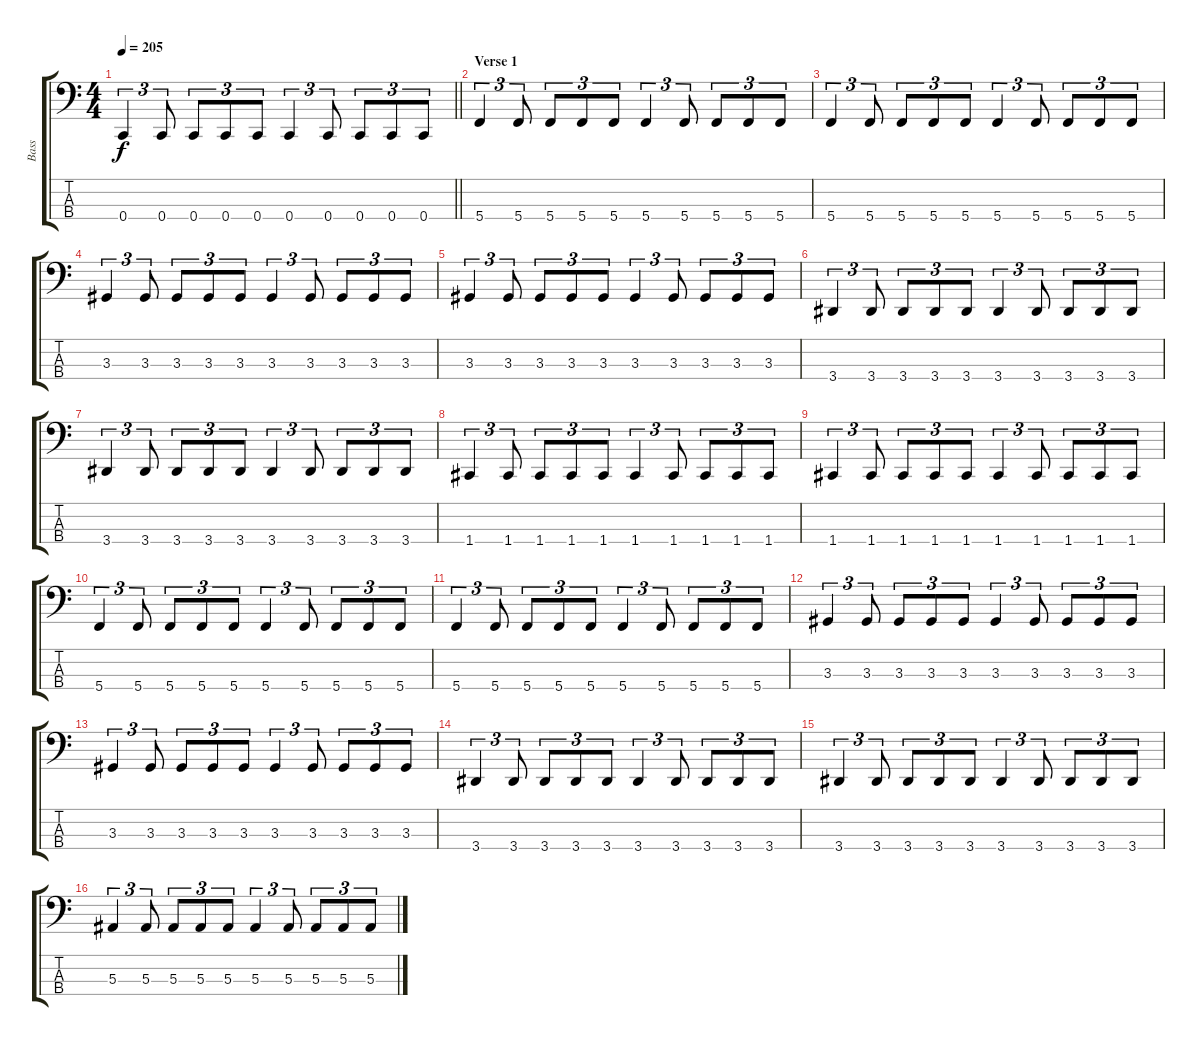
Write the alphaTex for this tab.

\track ("Bass" "Bass") {instrument electricbassfinger}
\staff {score tabs}
\tuning (Eb2 Bb1 F1 C1) {hide}
\ts (4 4)
\tempo 205
\clef f4
\barLineRight lightlight
\ks c
0.4.4{tu (3 2) dy f} 0.4.8{tu (3 2)} 0.4.8{tu (3 2)} 0.4.8{tu (3 2)} 0.4.8{tu (3 2)} 0.4.4{tu (3 2)} 0.4.8{tu (3 2)} 0.4.8{tu (3 2)} 0.4.8{tu (3 2)} 0.4.8{tu (3 2)} |
\section ("" "Verse 1")
5.4.4{tu (3 2)} 5.4.8{tu (3 2)} 5.4.8{tu (3 2)} 5.4.8{tu (3 2)} 5.4.8{tu (3 2)} 5.4.4{tu (3 2)} 5.4.8{tu (3 2)} 5.4.8{tu (3 2)} 5.4.8{tu (3 2)} 5.4.8{tu (3 2)} |
5.4.4{tu (3 2)} 5.4.8{tu (3 2)} 5.4.8{tu (3 2)} 5.4.8{tu (3 2)} 5.4.8{tu (3 2)} 5.4.4{tu (3 2)} 5.4.8{tu (3 2)} 5.4.8{tu (3 2)} 5.4.8{tu (3 2)} 5.4.8{tu (3 2)} |
3.3.4{tu (3 2)} 3.3.8{tu (3 2)} 3.3.8{tu (3 2)} 3.3.8{tu (3 2)} 3.3.8{tu (3 2)} 3.3.4{tu (3 2)} 3.3.8{tu (3 2)} 3.3.8{tu (3 2)} 3.3.8{tu (3 2)} 3.3.8{tu (3 2)} |
3.3.4{tu (3 2)} 3.3.8{tu (3 2)} 3.3.8{tu (3 2)} 3.3.8{tu (3 2)} 3.3.8{tu (3 2)} 3.3.4{tu (3 2)} 3.3.8{tu (3 2)} 3.3.8{tu (3 2)} 3.3.8{tu (3 2)} 3.3.8{tu (3 2)} |
3.4.4{tu (3 2)} 3.4.8{tu (3 2)} 3.4.8{tu (3 2)} 3.4.8{tu (3 2)} 3.4.8{tu (3 2)} 3.4.4{tu (3 2)} 3.4.8{tu (3 2)} 3.4.8{tu (3 2)} 3.4.8{tu (3 2)} 3.4.8{tu (3 2)} |
3.4.4{tu (3 2)} 3.4.8{tu (3 2)} 3.4.8{tu (3 2)} 3.4.8{tu (3 2)} 3.4.8{tu (3 2)} 3.4.4{tu (3 2)} 3.4.8{tu (3 2)} 3.4.8{tu (3 2)} 3.4.8{tu (3 2)} 3.4.8{tu (3 2)} |
1.4.4{tu (3 2)} 1.4.8{tu (3 2)} 1.4.8{tu (3 2)} 1.4.8{tu (3 2)} 1.4.8{tu (3 2)} 1.4.4{tu (3 2)} 1.4.8{tu (3 2)} 1.4.8{tu (3 2)} 1.4.8{tu (3 2)} 1.4.8{tu (3 2)} |
1.4.4{tu (3 2)} 1.4.8{tu (3 2)} 1.4.8{tu (3 2)} 1.4.8{tu (3 2)} 1.4.8{tu (3 2)} 1.4.4{tu (3 2)} 1.4.8{tu (3 2)} 1.4.8{tu (3 2)} 1.4.8{tu (3 2)} 1.4.8{tu (3 2)} |
5.4.4{tu (3 2)} 5.4.8{tu (3 2)} 5.4.8{tu (3 2)} 5.4.8{tu (3 2)} 5.4.8{tu (3 2)} 5.4.4{tu (3 2)} 5.4.8{tu (3 2)} 5.4.8{tu (3 2)} 5.4.8{tu (3 2)} 5.4.8{tu (3 2)} |
5.4.4{tu (3 2)} 5.4.8{tu (3 2)} 5.4.8{tu (3 2)} 5.4.8{tu (3 2)} 5.4.8{tu (3 2)} 5.4.4{tu (3 2)} 5.4.8{tu (3 2)} 5.4.8{tu (3 2)} 5.4.8{tu (3 2)} 5.4.8{tu (3 2)} |
3.3.4{tu (3 2)} 3.3.8{tu (3 2)} 3.3.8{tu (3 2)} 3.3.8{tu (3 2)} 3.3.8{tu (3 2)} 3.3.4{tu (3 2)} 3.3.8{tu (3 2)} 3.3.8{tu (3 2)} 3.3.8{tu (3 2)} 3.3.8{tu (3 2)} |
3.3.4{tu (3 2)} 3.3.8{tu (3 2)} 3.3.8{tu (3 2)} 3.3.8{tu (3 2)} 3.3.8{tu (3 2)} 3.3.4{tu (3 2)} 3.3.8{tu (3 2)} 3.3.8{tu (3 2)} 3.3.8{tu (3 2)} 3.3.8{tu (3 2)} |
3.4.4{tu (3 2)} 3.4.8{tu (3 2)} 3.4.8{tu (3 2)} 3.4.8{tu (3 2)} 3.4.8{tu (3 2)} 3.4.4{tu (3 2)} 3.4.8{tu (3 2)} 3.4.8{tu (3 2)} 3.4.8{tu (3 2)} 3.4.8{tu (3 2)} |
3.4.4{tu (3 2)} 3.4.8{tu (3 2)} 3.4.8{tu (3 2)} 3.4.8{tu (3 2)} 3.4.8{tu (3 2)} 3.4.4{tu (3 2)} 3.4.8{tu (3 2)} 3.4.8{tu (3 2)} 3.4.8{tu (3 2)} 3.4.8{tu (3 2)} |
5.3.4{tu (3 2)} 5.3.8{tu (3 2)} 5.3.8{tu (3 2)} 5.3.8{tu (3 2)} 5.3.8{tu (3 2)} 5.3.4{tu (3 2)} 5.3.8{tu (3 2)} 5.3.8{tu (3 2)} 5.3.8{tu (3 2)} 5.3.8{tu (3 2)}
